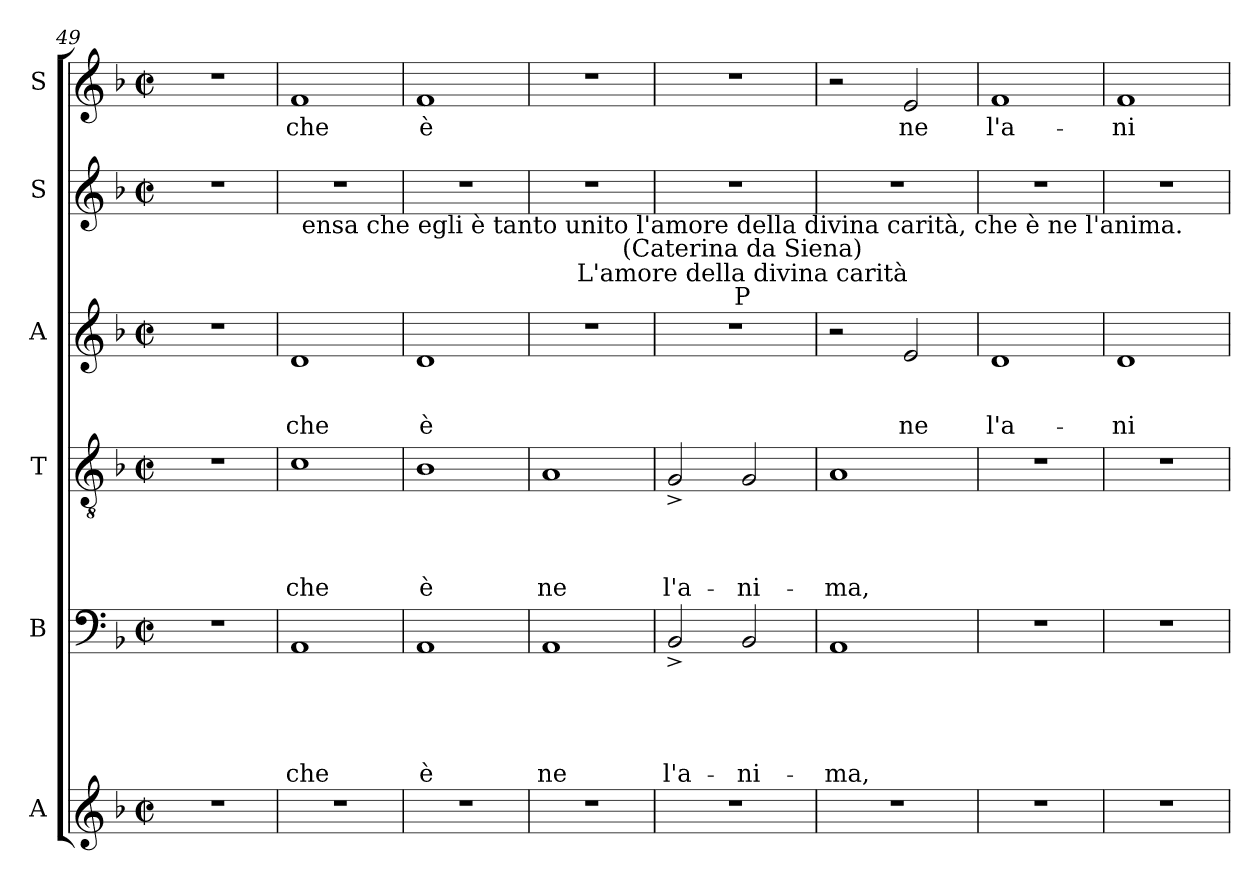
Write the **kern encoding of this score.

**kern	**kern	**text	**text	**text	**text	**text	**kern	**text	**text	**text	**text	**kern	**text	**text	**text	**kern	**kern	**text
*part6	*part5	*part5	*part5	*part5	*part5	*part5	*part4	*part4	*part4	*part4	*part4	*part3	*part3	*part3	*part3	*part2	*part1	*part1
*staff6	*staff5	*staff5	*staff5	*staff5	*staff5	*staff5	*staff4	*staff4	*staff4	*staff4	*staff4	*staff3	*staff3	*staff3	*staff3	*staff2	*staff1	*staff1
*I"A	*I"B	*	*	*	*	*	*I"T	*	*	*	*	*I"A	*	*	*	*I"S	*I"S	*
*	*	*	*	*	*	*	*	*	*	*	*	*I'A	*	*	*	*	*I'S	*
*clefG2	*clefF4	*	*	*	*	*	*clefGv2	*	*	*	*	*clefG2	*	*	*	*clefG2	*clefG2	*
*k[b-]	*k[b-]	*	*	*	*	*	*k[b-]	*	*	*	*	*k[b-]	*	*	*	*k[b-]	*k[b-]	*
*F:	*F:	*	*	*	*	*	*F:	*	*	*	*	*F:	*	*	*	*F:	*F:	*
*M2/2	*M2/2	*	*	*	*	*	*M2/2	*	*	*	*	*M2/2	*	*	*	*M2/2	*M2/2	*
*met(c|)	*met(c|)	*	*	*	*	*	*met(c|)	*	*	*	*	*met(c|)	*	*	*	*met(c|)	*met(c|)	*
=49	=49	=49	=49	=49	=49	=49	=49	=49	=49	=49	=49	=49	=49	=49	=49	=49	=49	=49
1r	1r	.	.	.	.	.	1r	.	.	.	.	1r	.	.	.	1r	1r	.
=50	=50	=50	=50	=50	=50	=50	=50	=50	=50	=50	=50	=50	=50	=50	=50	=50	=50	=50
!	!	!	!	!	!	!LO:LY:b	!	!	!	!	!LO:LY:b	!	!	!	!LO:LY:b	!	!	!LO:LY:b
1r	1AA	.	.	.	.	che	1c	.	.	.	che	1d	.	.	che	1r	1f	che
=51	=51	=51	=51	=51	=51	=51	=51	=51	=51	=51	=51	=51	=51	=51	=51	=51	=51	=51
!	!	!	!	!	!	!LO:LY:b	!	!	!	!	!LO:LY:b	!	!	!	!LO:LY:b	!	!	!LO:LY:b
1r	1AA	.	.	.	.	è	1B-	.	.	.	è	1d	.	.	è	1r	1f	è
=52	=52	=52	=52	=52	=52	=52	=52	=52	=52	=52	=52	=52	=52	=52	=52	=52	=52	=52
!	!	!	!	!	!	!LO:LY:b	!	!	!	!	!LO:LY:b	!	!	!	!	!	!	!
1r	1AA	.	.	.	.	ne	1A	.	.	.	ne	1r	.	.	.	1r	1r	.
=53	=53	=53	=53	=53	=53	=53	=53	=53	=53	=53	=53	=53	=53	=53	=53	=53	=53	=53
!	!	!	!	!	!	!LO:LY:b	!	!	!	!	!LO:LY:b	!	!	!	!	!	!	!
*	*	*	*	*	*	*	*	*	*	*	*	*^	*	*	*	*	*	*
1r	2BB-^</	.	.	.	.	l'a-	2G^</	.	.	.	l'a-	1r	2ryy	.	.	.	1r	1r	.
!	!	!	!	!	!	!	!	!	!	!	!	!	!LO:TX:a:cj:t=L'amore della divina carità\nP	!	!	!	!	!	!
!	!	!	!	!	!	!	!	!	!	!	!	!	!LO:TX:cj:t=ensa che egli è tanto unito l'amore della divina carità, che è ne l'anima.\n(Caterina da Siena)	!	!	!	!	!	!
!	!	!	!	!	!	!LO:LY:b	!	!	!	!	!LO:LY:b	!	!	!	!	!	!	!	!
.	2BB-/	.	.	.	.	-ni-	2G/	.	.	.	-ni-	.	2ryy	.	.	.	.	.	.
=54	=54	=54	=54	=54	=54	=54	=54	=54	=54	=54	=54	=54	=54	=54	=54	=54	=54	=54	=54
!	!	!	!	!	!	!LO:LY:b	!	!	!	!	!LO:LY:b	!	!	!	!	!	!	!	!
*	*	*	*	*	*	*	*	*	*	*	*	*v	*v	*	*	*	*	*	*
1r	1AA	.	.	.	.	-ma,	1A	.	.	.	-ma,	2r	.	.	.	1r	2r	.
!	!	!	!	!	!	!	!	!	!	!	!	!	!	!	!LO:LY:b	!	!	!LO:LY:b
.	.	.	.	.	.	.	.	.	.	.	.	2e/	.	.	ne	.	2e/	ne
=55	=55	=55	=55	=55	=55	=55	=55	=55	=55	=55	=55	=55	=55	=55	=55	=55	=55	=55
!	!	!	!	!	!	!	!	!	!	!	!	!	!	!	!LO:LY:b	!	!	!LO:LY:b
1r	1r	.	.	.	.	.	1r	.	.	.	.	1d	.	.	l'a-	1r	1f	l'a-
=56	=56	=56	=56	=56	=56	=56	=56	=56	=56	=56	=56	=56	=56	=56	=56	=56	=56	=56
!	!	!	!	!	!	!	!	!	!	!	!	!	!	!	!LO:LY:b	!	!	!LO:LY:b
1r	1r	.	.	.	.	.	1r	.	.	.	.	1d	.	.	-ni-	1r	1f	-ni-
=	=	=	=	=	=	=	=	=	=	=	=	=	=	=	=	=	=	=
*-	*-	*-	*-	*-	*-	*-	*-	*-	*-	*-	*-	*-	*-	*-	*-	*-	*-	*-
